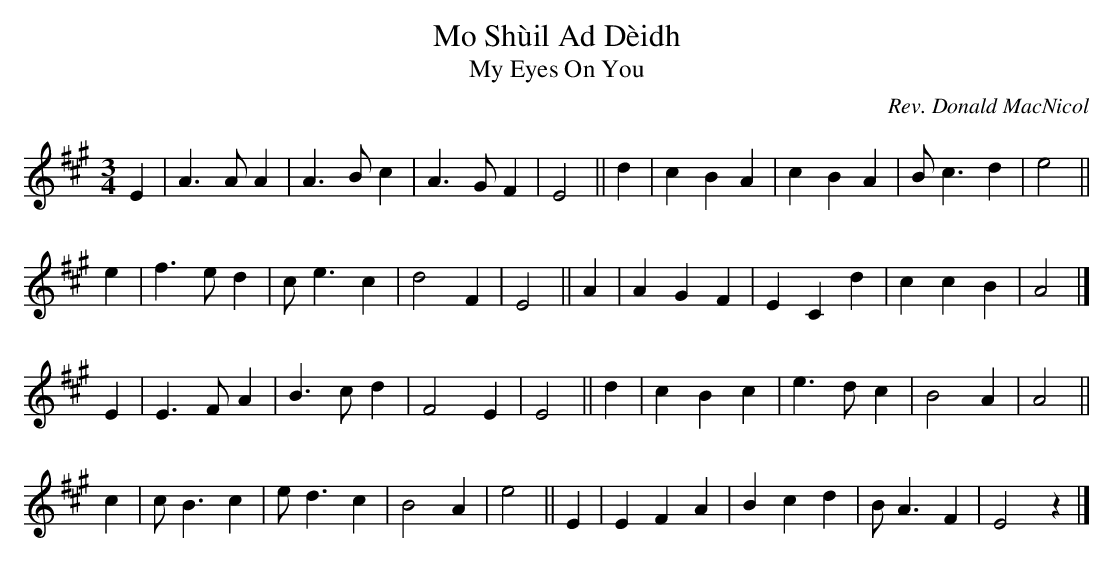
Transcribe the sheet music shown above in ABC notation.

X:1
T: Mo Sh\`uil Ad D\`eidh
T: My Eyes On You
C: Rev. Donald MacNicol
M: 3/4
L: 1/8
K: A
E2 | A3 A A2 | A3 B c2 | A3 G F2 | E4 || d2 | c2 B2 A2 | c2 B2 A2 | B c3 d2 | e4 ||
e2 | f3 e d2 | ce3 c2 | d4 F2 | E4 || A2 | A2 G2 F2 | E2 C2 d2 | c2 c2 B2 | A4 |]
E2 | E3 F A2 | B3 c d2 | F4 E2 | E4 || d2 | c2 B2 c2 | e3 d c2 | B4 A2 | A4 ||
c2 | c B3 c2 | e d3 c2 | B4 A2 | e4 || E2 | E2 F2 A2 | B2 c2 d2 | B A3 F2 | E4 z2 |]
